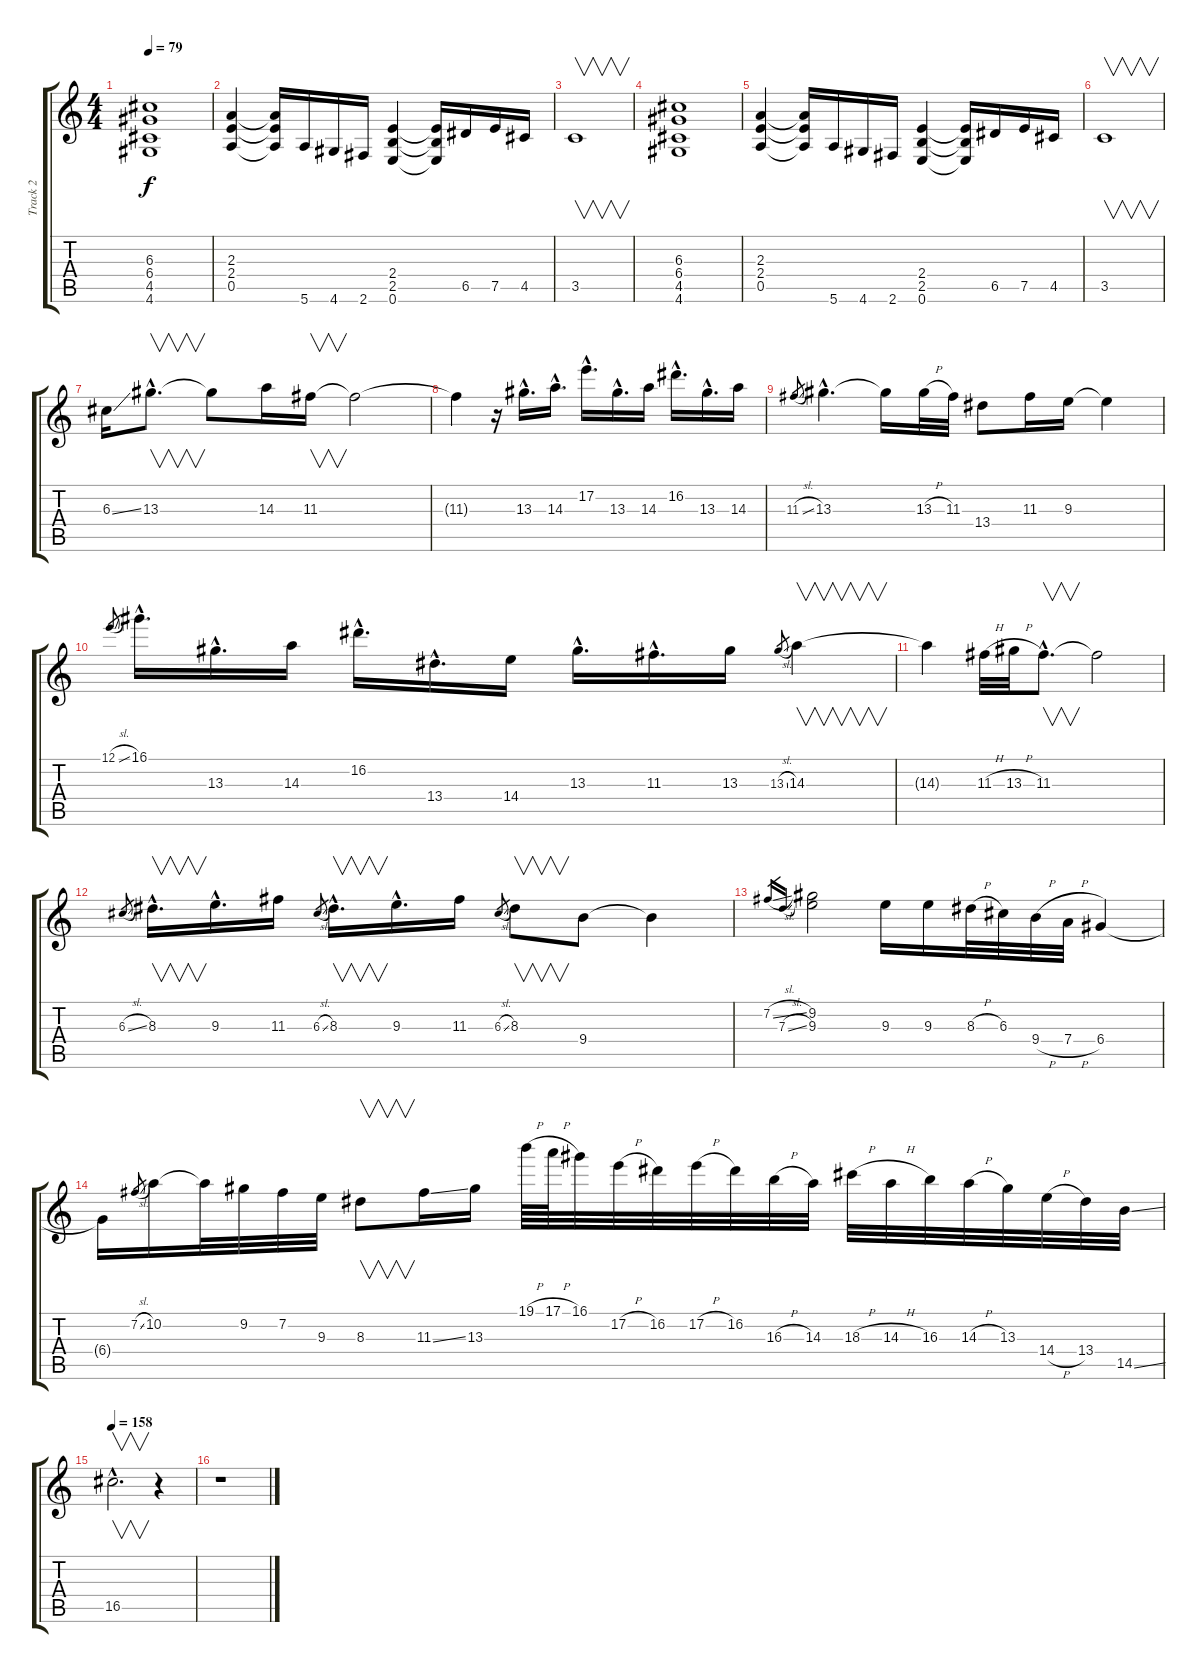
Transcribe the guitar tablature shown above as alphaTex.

\track ("Track 2" "Track 2") {instrument distortionguitar}
\staff {score tabs}
\tuning (E4 B3 G3 D3 A2 E2) {hide}
\ts (4 4)
\tempo 79
\clef g2
\ks c
(6.3 6.4 4.5 4.6).1{dy f} |
(2.3 2.4 0.5).4 (2.3{t} 2.4{t} 0.5{t}).16 5.6.16 4.6.16 2.6.16 (2.4 2.5 0.6).4 (2.4{t} 2.5{t} 0.6{t}).16 6.5.16 7.5.16 4.5.16 |
3.5.1{v} |
(6.3 6.4 4.5 4.6).1 |
(2.3 2.4 0.5).4 (2.3{t} 2.4{t} 0.5{t}).16 5.6.16 4.6.16 2.6.16 (2.4 2.5 0.6).4 (2.4{t} 2.5{t} 0.6{t}).16 6.5.16 7.5.16 4.5.16 |
3.5.1{v} |
6.3{ss}.16 13.3{hac}.8{v d} 13.3{t}.8 14.3.16 11.3.16{v} 11.3{t}.2 |
11.3{t}.4 r.16 13.3{hac}.16{d} 14.3{hac}.16{d} 17.2{hac}.16{d} 13.3{hac}.16{d} 14.3.16 16.2{hac}.16{d} 13.3{hac}.16{d} 14.3.16 |
11.3{sl}.8{gr} 13.3{hac}.4{d} 13.3{t}.16 13.3{h}.32 11.3.32 13.4.8 11.3.16 9.3.16 9.3{t}.4 |
12.1{sl}.8{gr} 16.1{hac}.16{d} 13.3{hac}.16{d} 14.3.16 16.2{hac}.16{d} 13.4{hac}.16{d} 14.4.16 13.3{hac}.16{d} 11.3{hac}.16{d} 13.3.16 13.3{sl}.8{gr} 14.3.4{v} |
14.3{t}.4 11.3{h}.32 13.3{h}.32 11.3{hac}.8{v d} 11.3{t}.2 |
6.3{sl}.8{gr} 8.3{hac}.16{v d} 9.3{hac}.16{d} 11.3.16 6.3{sl}.8{gr} 8.3{hac}.16{v d} 9.3{hac}.16{d} 11.3.16 6.3{sl}.8{gr} 8.3.8{v} 9.4.8 9.4{t}.4 |
7.2{sl}.16{gr} 7.3{sl}.16{gr} (9.2 9.3).2 9.3.16 9.3.16 8.3{h}.32 6.3.32 9.4{h}.32 7.4{h}.32 6.4.4 |
6.4{t}.16 7.2{sl}.8{gr} 10.2.16 10.2{t}.32 9.2.32 7.2.32 9.3.32 8.3.8{v} 11.3{ss}.16 13.3.16 19.1{h}.64 17.1{h}.64 16.1.32 17.2{h}.32 16.2.32 17.2{h}.32 16.2.32 16.3{h}.32 14.3.32 18.3{h}.32 14.3{h}.32 16.3.32 14.3{h}.32 13.3.32 14.4{h}.32 13.4.32 14.5{ss}.32 |
\tempo 158
16.5{hac}.2{v d} r.4 |
r.1
